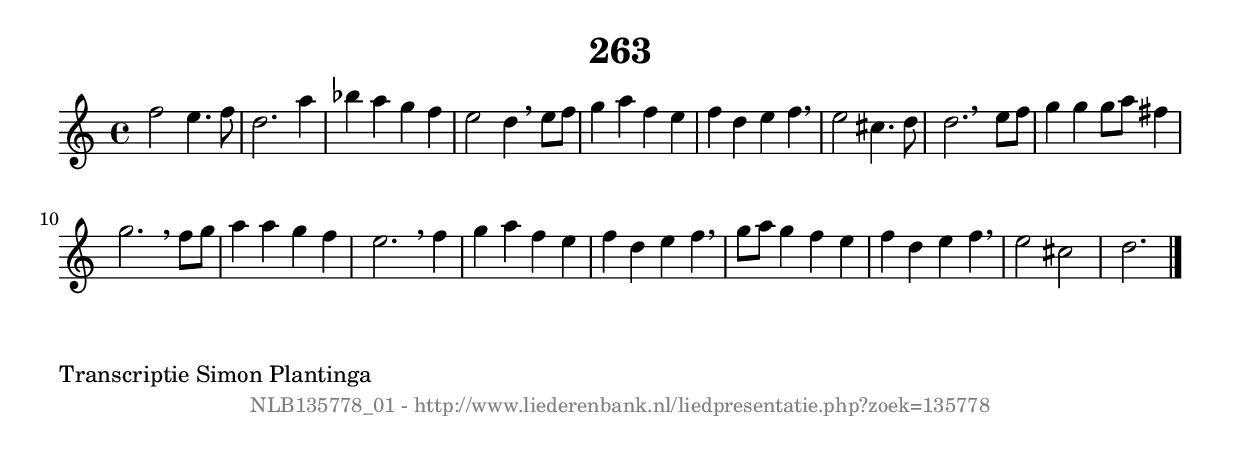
%
% produced by wce2krn 1.64 (7 June 2014)
%
\version"2.16"
#(append! paper-alist '(("long" . (cons (* 210 mm) (* 2000 mm)))))
#(set-default-paper-size "long")
sb = {\breathe}
mBreak = {\breathe }
bBreak = {\breathe }
x = {\once\override NoteHead #'style = #'cross }
gl=\glissando
itime={\override Staff.TimeSignature #'stencil = ##f }
ficta = {\once\set suggestAccidentals = ##t}
fine = {\once\override Score.RehearsalMark #'self-alignment-X = #1 \mark \markup {\italic{Fine}}}
dc = {\once\override Score.RehearsalMark #'self-alignment-X = #1 \mark \markup {\italic{D.C.}}}
dcf = {\once\override Score.RehearsalMark #'self-alignment-X = #1 \mark \markup {\italic{D.C. al Fine}}}
dcc = {\once\override Score.RehearsalMark #'self-alignment-X = #1 \mark \markup {\italic{D.C. al Coda}}}
ds = {\once\override Score.RehearsalMark #'self-alignment-X = #1 \mark \markup {\italic{D.S.}}}
dsf = {\once\override Score.RehearsalMark #'self-alignment-X = #1 \mark \markup {\italic{D.S. al Fine}}}
dsc = {\once\override Score.RehearsalMark #'self-alignment-X = #1 \mark \markup {\italic{D.S. al Coda}}}
pv = {\set Score.repeatCommands = #'((volta "1"))}
sv = {\set Score.repeatCommands = #'((volta "2"))}
tv = {\set Score.repeatCommands = #'((volta "3"))}
qv = {\set Score.repeatCommands = #'((volta "4"))}
xv = {\set Score.repeatCommands = #'((volta #f))}
\header{ tagline = ""
title = "263"
}
\score {{
\key d \dorian
\relative g'
{
\set melismaBusyProperties = #'()
\time 4/4
\tempo 4=120
\override Score.MetronomeMark #'transparent = ##t
\override Score.RehearsalMark #'break-visibility = #(vector #t #t #f)
f'2 e4. f8 | d2. a'4 | bes4 a4 g4 f4 | e2 d4 \sb e8 f8 | g4 a4 f4 e4 | f4 d4 e4 f4 \sb | e2 cis4. d8 | d2. \bar ":|:" \bBreak
e8 f8 | g4 g4 g8 a8 fis4 | g2. \sb f8 g8 | a4 a4 g4 f4 | e2. \sb f4 | g4 a4 f4 e4 | f4 d4 e4 f4 \sb | g8 a8 g4 f4 e4 | f4 d4 e4 f4 \sb | e2 cis2 | d2. \bar "|."
 }}
 \midi { }
 \layout {
            indent = 0.0\cm
}
}
\markup { \wordwrap-string #" 
Transcriptie Simon Plantinga
"}
\markup { \vspace #0 } \markup { \with-color #grey \fill-line { \center-column { \smaller "NLB135778_01 - http://www.liederenbank.nl/liedpresentatie.php?zoek=135778" } } }
